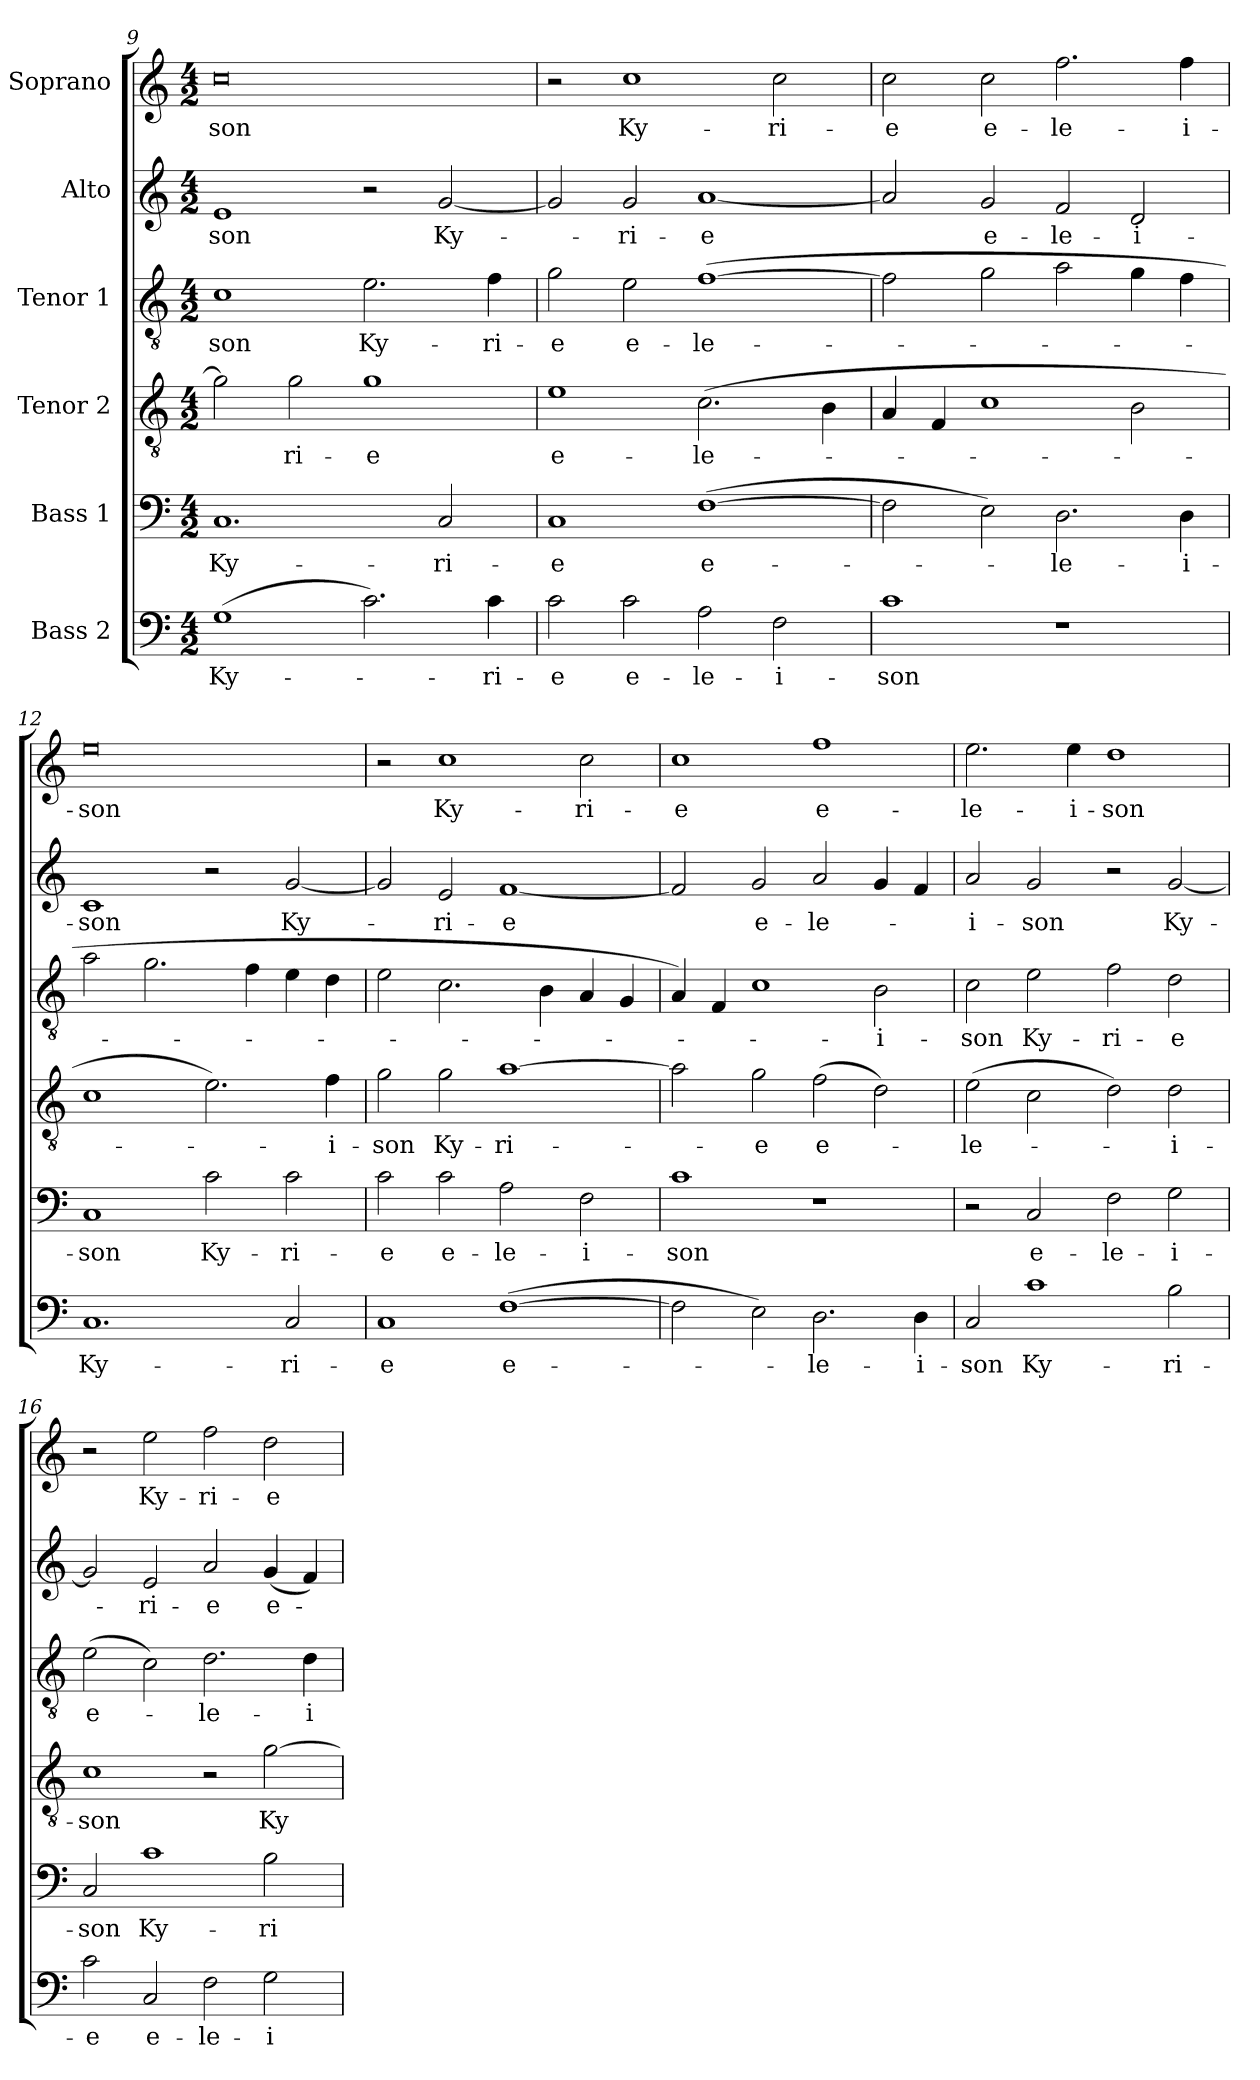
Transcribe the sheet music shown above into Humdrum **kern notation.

**kern	**text	**kern	**text	**kern	**text	**kern	**text	**kern	**text	**kern	**text
*part6	*part6	*part5	*part5	*part4	*part4	*part3	*part3	*part2	*part2	*part1	*part1
*staff6	*staff6	*staff5	*staff5	*staff4	*staff4	*staff3	*staff3	*staff2	*staff2	*staff1	*staff1
*I"Bass 2	*	*I"Bass 1	*	*I"Tenor 2	*	*I"Tenor 1	*	*I"Alto	*	*I"Soprano	*
*clefF4	*	*clefF4	*	*clefGv2	*	*clefGv2	*	*clefG2	*	*clefG2	*
*k[]	*	*k[]	*	*k[]	*	*k[]	*	*k[]	*	*k[]	*
*C:	*	*C:	*	*C:	*	*C:	*	*C:	*	*C:	*
*M4/2	*	*M4/2	*	*M4/2	*	*M4/2	*	*M4/2	*	*M4/2	*
=9	=9	=9	=9	=9	=9	=9	=9	=9	=9	=9	=9
(1G	Ky-	1.C	Ky-	2g\]	.	1c	-son	1e	-son	0cc	-son
.	.	.	.	2g\	-ri-	.	.	.	.	.	.
2.c\)	.	.	.	1g	-e	2.e\	Ky-	2r	.	.	.
.	.	2C/	-ri-	.	.	.	.	[2g/	Ky-	.	.
4c\	-ri-	.	.	.	.	4f\	-ri-	.	.	.	.
=10	=10	=10	=10	=10	=10	=10	=10	=10	=10	=10	=10
2c\	-e	1C	-e	1e	e-	2g\	-e	2g/]	.	2r	.
2c\	e-	.	.	.	.	2e\	e-	2g/	-ri-	1cc	Ky-
2A\	-le-	([1F	e-	(2.c\	-le-	([1f	-le-	[1a	-e	.	.
2F\	-i-	.	.	.	.	.	.	.	.	2cc\	-ri-
.	.	.	.	4B\	.	.	.	.	.	.	.
=11	=11	=11	=11	=11	=11	=11	=11	=11	=11	=11	=11
1c	-son	2F\]	.	4A/	.	2f\]	.	2a/]	.	2cc\	-e
.	.	.	.	4F/	.	.	.	.	.	.	.
.	.	2E\)	.	1c	.	2g\	.	2g/	e-	2cc\	e-
1r	.	2.D\	-le-	.	.	2a\	.	2f/	-le-	2.ff\	-le-
.	.	.	.	2B\	.	4g\	.	2d/	-i-	.	.
.	.	4D\	-i-	.	.	4f\	.	.	.	4ff\	-i-
=12	=12	=12	=12	=12	=12	=12	=12	=12	=12	=12	=12
1.C	Ky-	1C	-son	1c	.	2a\	.	1c	-son	0ee	-son
.	.	.	.	.	.	2.g\	.	.	.	.	.
.	.	2c\	Ky-	2.e\)	.	.	.	2r	.	.	.
.	.	.	.	.	.	4f\	.	.	.	.	.
2C/	-ri-	2c\	-ri-	.	.	4e\	.	[2g/	Ky-	.	.
.	.	.	.	4f\	-i-	4d\	.	.	.	.	.
=13	=13	=13	=13	=13	=13	=13	=13	=13	=13	=13	=13
1C	-e	2c\	-e	2g\	-son	2e\	.	2g/]	.	2r	.
.	.	2c\	e-	2g\	Ky-	2.c\	.	2e/	-ri-	1cc	Ky-
([1F	e-	2A\	-le-	[1a	-ri-	.	.	[1f	-e	.	.
.	.	.	.	.	.	4B\	.	.	.	.	.
.	.	2F\	-i-	.	.	4A/	.	.	.	2cc\	-ri-
.	.	.	.	.	.	4G/	.	.	.	.	.
=14	=14	=14	=14	=14	=14	=14	=14	=14	=14	=14	=14
2F\]	.	1c	-son	2a\]	.	4A/)	.	2f/]	.	1cc	-e
.	.	.	.	.	.	4F/	.	.	.	.	.
2E\)	.	.	.	2g\	-e	1c	.	2g/	e-	.	.
2.D\	-le-	1r	.	(2f\	e-	.	.	2a/	-le-	1ff	e-
.	.	.	.	2d\)	.	2B\	-i-	4g/	.	.	.
4D\	-i-	.	.	.	.	.	.	4f/	.	.	.
!!LO:LB:g=z
=15	=15	=15	=15	=15	=15	=15	=15	=15	=15	=15	=15
2C/	-son	2r	.	(2e\	-le-	2c\	-son	2a/	-i-	2.ee\	-le-
1c	Ky-	2C/	e-	2c\	.	2e\	Ky-	2g/	-son	.	.
.	.	.	.	.	.	.	.	.	.	4ee\	-i-
.	.	2F\	-le-	2d\)	.	2f\	-ri-	2r	.	1dd	-son
2B\	-ri-	2G\	-i-	2d\	-i-	2d\	-e	[2g/	Ky-	.	.
=16	=16	=16	=16	=16	=16	=16	=16	=16	=16	=16	=16
2c\	-e	2C/	-son	1c	-son	(2e\	e-	2g/]	.	2r	.
2C/	e-	1c	Ky-	.	.	2c\)	.	2e/	-ri-	2ee\	Ky-
2F\	-le-	.	.	2r	.	2.d\	-le-	2a/	-e	2ff\	-ri-
2G\	-i-	2B\	-ri-	[2g\	Ky-	.	.	(4g/	e-	2dd\	-e
.	.	.	.	.	.	4d\	-i-	4f/)	.	.	.
=	=	=	=	=	=	=	=	=	=	=	=
*-	*-	*-	*-	*-	*-	*-	*-	*-	*-	*-	*-
